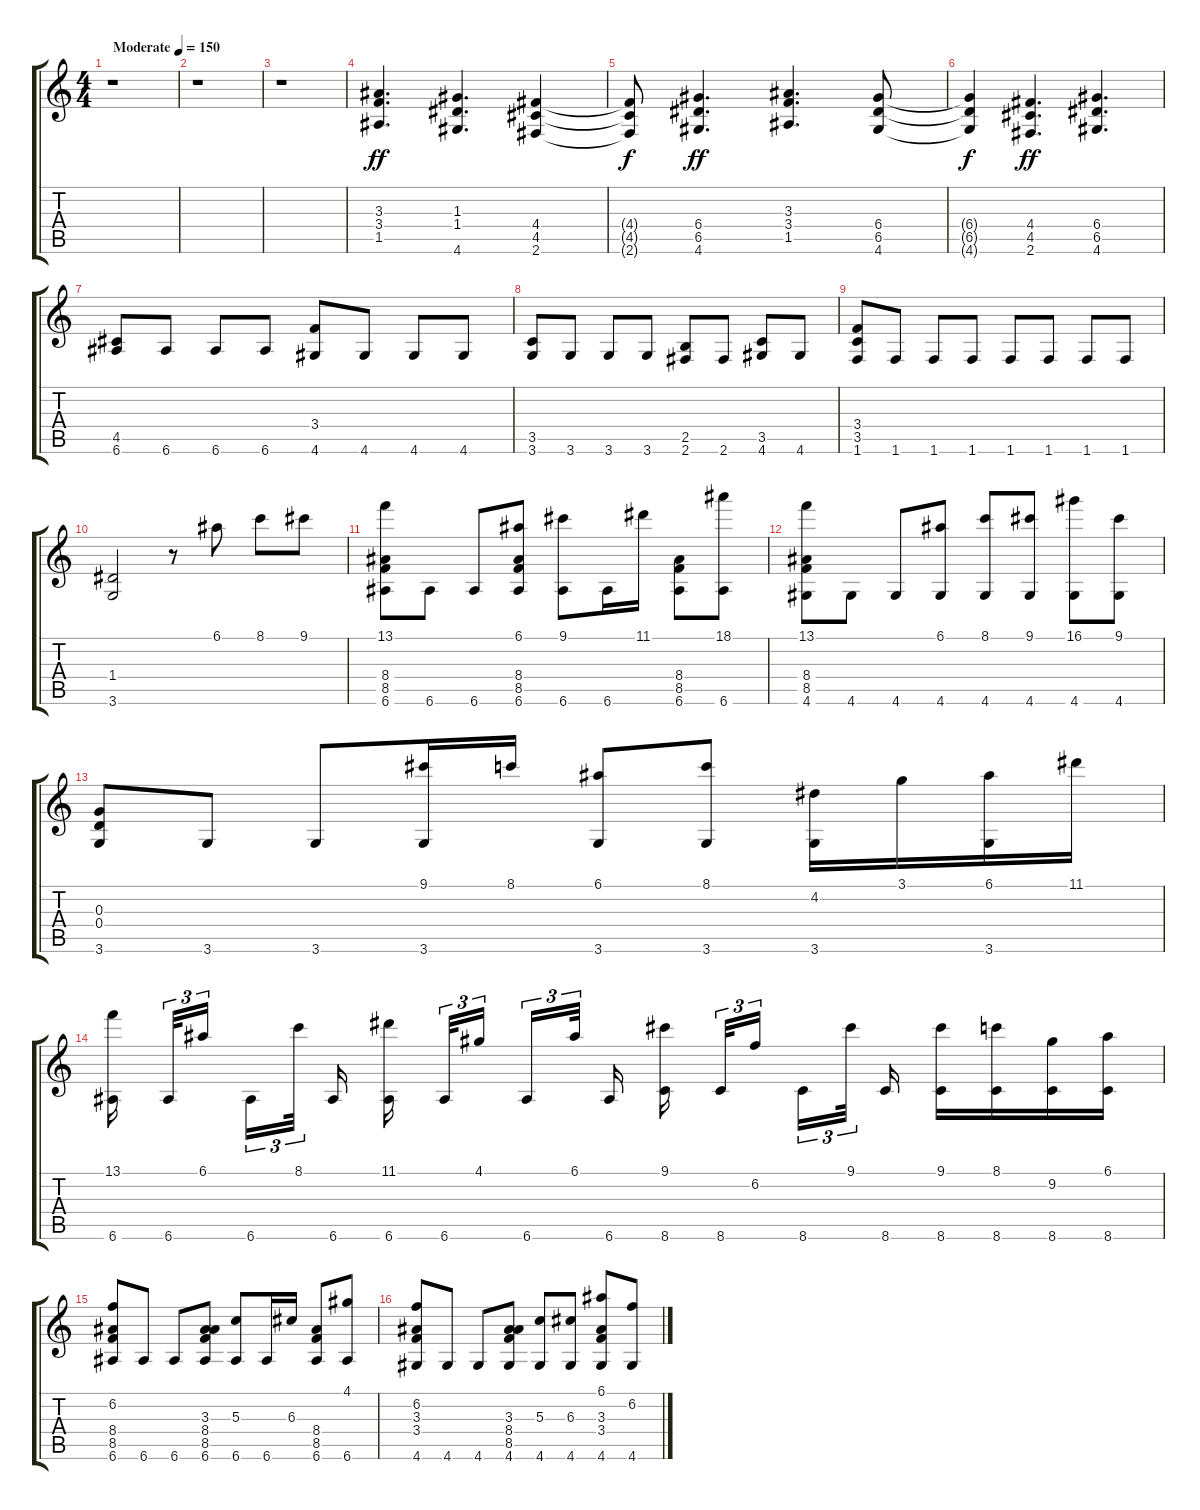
\track "" {instrument distortionguitar}
\staff {score tabs}
\tuning (E4 B3 G3 D3 A2 E2) {hide}
\ts (4 4)
\tempo (150 "Moderate")
\clef g2
\ks c
r.1{dy ff instrument distortionguitar} |
r.1 |
r.1 |
(3.3 3.4 1.5).4{d} (1.3 1.4 4.6).4{d} (4.4 4.5 2.6).4 |
(4.4{t} 4.5{t} 2.6{t}).8{dy f} (6.4 6.5 4.6).4{d dy ff} (3.3 3.4 1.5).4{d} (6.4 6.5 4.6).8 |
(6.4{t} 6.5{t} 4.6{t}).4{dy f} (4.4 4.5 2.6).4{d dy ff} (6.4 6.5 4.6).4{d} |
(4.5 6.6).8 6.6.8 6.6.8 6.6.8 (3.4 4.6).8 4.6.8 4.6.8 4.6.8 |
(3.5 3.6).8 3.6.8 3.6.8 3.6.8 (2.5 2.6).8 2.6.8 (3.5 4.6).8 4.6.8 |
(3.4 3.5 1.6).8 1.6.8 1.6.8 1.6.8 1.6.8 1.6.8 1.6.8 1.6.8 |
(1.4 3.6).2 r.8 6.1.8 8.1.8 9.1.8 |
(13.1 8.4 8.5 6.6).8 6.6.8 6.6.8 (6.1 8.4 8.5 6.6).8 (9.1 6.6).8 6.6.16 11.1.16 (8.4 8.5 6.6).8 (18.1 6.6).8 |
(13.1 8.4 8.5 4.6).8 4.6.8 4.6.8 (6.1 4.6).8 (8.1 4.6).8 (9.1 4.6).8 (16.1 4.6).8 (9.1 4.6).8 |
(0.3 0.4 3.6).8 3.6.8 3.6.8 (9.1 3.6).16 8.1.16 (6.1 3.6).8 (8.1 3.6).8 (4.2 3.6).16 3.1.16 (6.1 3.6).16 11.1.16 |
(13.1 6.6).16{beam splitsecondary} 6.6.32{tu (3 2)} 6.1.16{tu (3 2) beam splitsecondary} 6.6.16{tu (3 2)} 8.1.32{tu (3 2) beam splitsecondary} 6.6.16 (11.1 6.6).16{beam splitsecondary} 6.6.32{tu (3 2)} 4.1.16{tu (3 2) beam splitsecondary} 6.6.16{tu (3 2)} 6.1.32{tu (3 2) beam splitsecondary} 6.6.16 (9.1 8.6).16{beam splitsecondary} 8.6.32{tu (3 2)} 6.2.16{tu (3 2) beam splitsecondary} 8.6.16{tu (3 2)} 9.1.32{tu (3 2) beam splitsecondary} 8.6.16 (9.1 8.6).16 (8.1 8.6).16 (9.2 8.6).16 (6.1 8.6).16 |
(6.2 8.4 8.5 6.6).8 6.6.8 6.6.8 (3.3 8.4 8.5 6.6).8 (5.3 6.6).8 6.6.16 6.3.16 (8.4 8.5 6.6).8 (4.1 6.6).8 |
(6.2 3.3 3.4 4.6).8 4.6.8 4.6.8 (3.3 8.4 8.5 4.6).8 (5.3 4.6).8 (6.3 4.6).8 (6.1 3.3 3.4 4.6).8 (6.2 4.6).8
